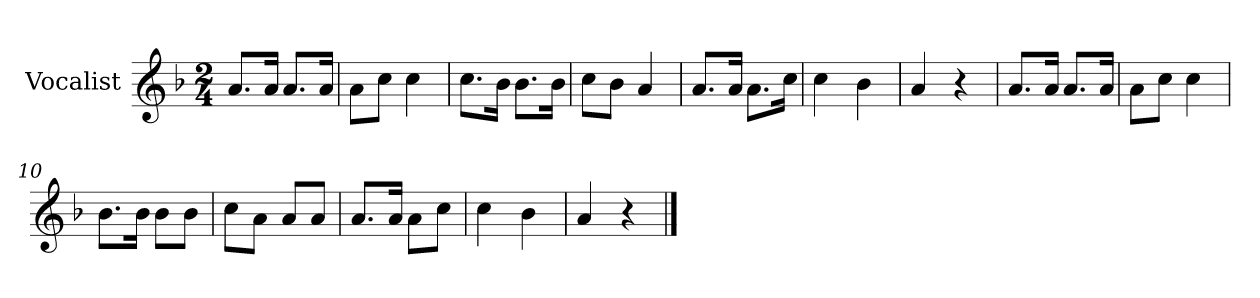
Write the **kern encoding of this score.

**kern
*part1
*staff1
*I"Vocalist
*k[b-]
*F:
*M2/4
=1
8.aL
16aJk
8.aL
16aJk
=2
8aL
8ccJ
4cc
=3
8.ccL
16b-Jk
8.b-L
16b-Jk
=4
8ccL
8b-J
4a
=5
8.aL
16aJk
8.aL
16ccJk
=6
4cc
4b-
=7
4a
4r
=8
8.aL
16aJk
8.aL
16aJk
=9
8aL
8ccJ
4cc
=10
8.b-L
16b-Jk
8b-L
8b-J
=11
8ccL
8aJ
8aL
8aJ
=12
8.aL
16aJk
8aL
8ccJ
=13
4cc
4b-
=14
4a
4r
==
*-
